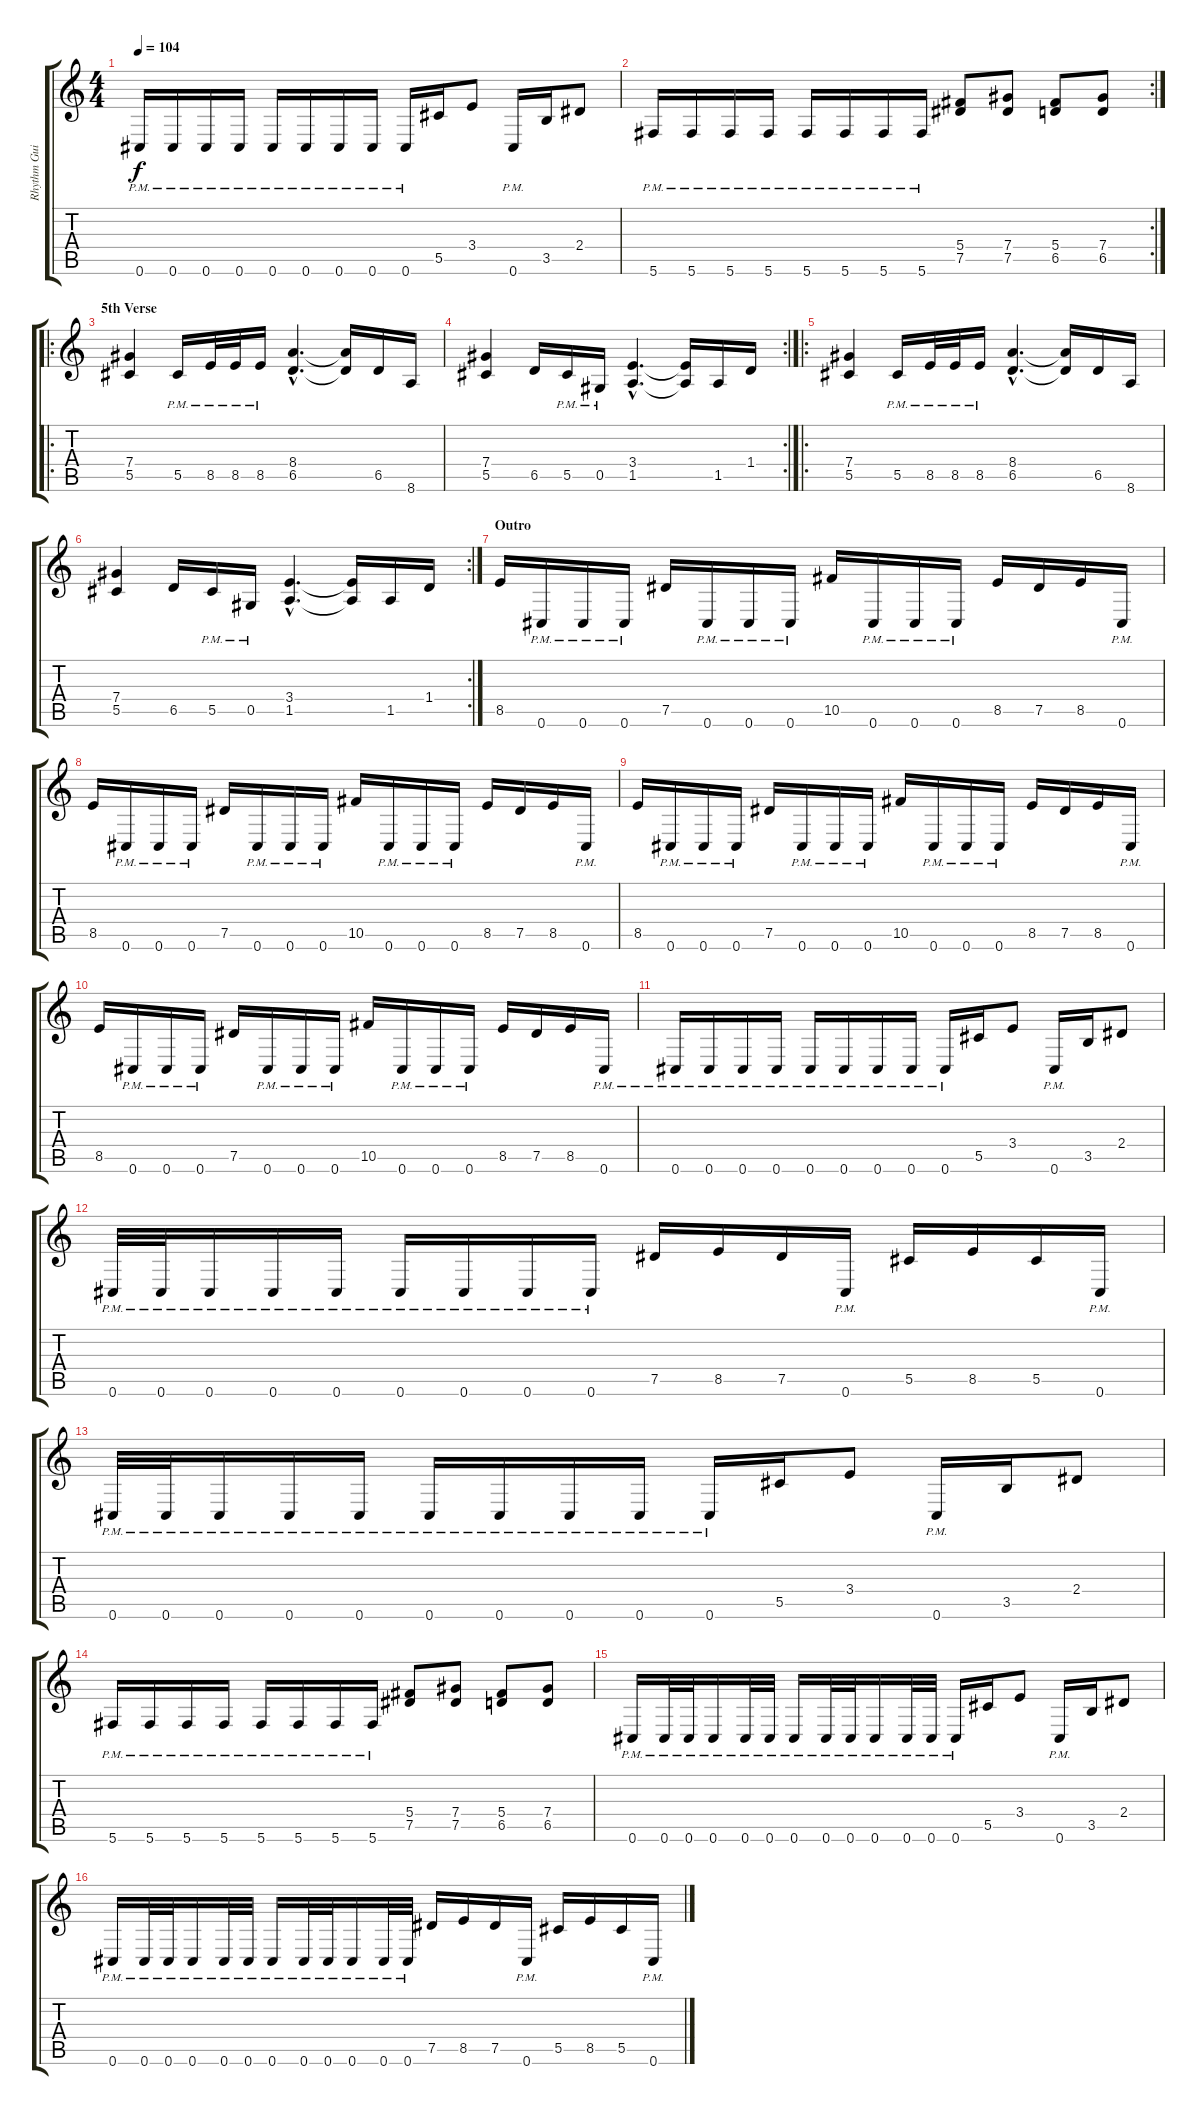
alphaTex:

\track ("Rhythm Guitar" "Rhythm Gui") {instrument distortionguitar}
\staff {score tabs}
\tuning (Eb4 Bb3 Gb3 Db3 Ab2 Db2) {hide}
\ts (4 4)
\tempo 104
\clef g2
\ks c
0.6{pm}.16{dy f} 0.6{pm}.16 0.6{pm}.16 0.6{pm}.16 0.6{pm}.16 0.6{pm}.16 0.6{pm}.16 0.6{pm}.16 0.6{pm}.16 5.5.16 3.4.8 0.6{pm}.16 3.5.16 2.4.8 |
\rc 2
5.6{pm}.16 5.6{pm}.16 5.6{pm}.16 5.6{pm}.16 5.6{pm}.16 5.6{pm}.16 5.6{pm}.16 5.6{pm}.16 (5.4 7.5).8 (7.4 7.5).8 (5.4 6.5).8 (7.4 6.5).8 |
\ro
\section ("" "5th Verse")
(7.4 5.5).4 5.5{pm}.16 8.5{pm}.32 8.5{pm}.32 8.5{pm}.16 (8.4{hac} 6.5{hac}).4{d} (8.4{t} 6.5{t}).16 6.5.16 8.6.16 |
\rc 2
(7.4 5.5).4 6.5.16 5.5{pm}.16 0.5{pm}.16 (3.4{hac} 1.5{hac}).4{d} (3.4{t} 1.5{t}).16 1.5.16 1.4.16 |
\ro
(7.4 5.5).4 5.5{pm}.16 8.5{pm}.32 8.5{pm}.32 8.5{pm}.16 (8.4{hac} 6.5{hac}).4{d} (8.4{t} 6.5{t}).16 6.5.16 8.6.16 |
\rc 2
(7.4 5.5).4 6.5.16 5.5{pm}.16 0.5{pm}.16 (3.4{hac} 1.5{hac}).4{d} (3.4{t} 1.5{t}).16 1.5.16 1.4.16 |
\section ("" "Outro")
8.5.16{balance 6} 0.6{pm}.16 0.6{pm}.16 0.6{pm}.16 7.5.16 0.6{pm}.16 0.6{pm}.16 0.6{pm}.16 10.5.16 0.6{pm}.16 0.6{pm}.16 0.6{pm}.16 8.5.16 7.5.16 8.5.16 0.6{pm}.16 |
8.5.16 0.6{pm}.16 0.6{pm}.16 0.6{pm}.16 7.5.16 0.6{pm}.16 0.6{pm}.16 0.6{pm}.16 10.5.16 0.6{pm}.16 0.6{pm}.16 0.6{pm}.16 8.5.16 7.5.16 8.5.16 0.6{pm}.16 |
8.5.16{balance 4} 0.6{pm}.16 0.6{pm}.16 0.6{pm}.16 7.5.16 0.6{pm}.16 0.6{pm}.16 0.6{pm}.16 10.5.16 0.6{pm}.16 0.6{pm}.16 0.6{pm}.16 8.5.16 7.5.16 8.5.16 0.6{pm}.16 |
8.5.16 0.6{pm}.16 0.6{pm}.16 0.6{pm}.16 7.5.16 0.6{pm}.16 0.6{pm}.16 0.6{pm}.16 10.5.16 0.6{pm}.16 0.6{pm}.16 0.6{pm}.16 8.5.16 7.5.16 8.5.16 0.6{pm}.16 |
0.6{pm}.16 0.6{pm}.16 0.6{pm}.16 0.6{pm}.16 0.6{pm}.16 0.6{pm}.16 0.6{pm}.16 0.6{pm}.16 0.6{pm}.16 5.5.16 3.4.8 0.6{pm}.16 3.5.16 2.4.8 |
0.6{pm}.32 0.6{pm}.32 0.6{pm}.16 0.6{pm}.16 0.6{pm}.16 0.6{pm}.16 0.6{pm}.16 0.6{pm}.16 0.6{pm}.16 7.5.16 8.5.16 7.5.16 0.6{pm}.16 5.5.16 8.5.16 5.5.16 0.6{pm}.16 |
0.6{pm}.32 0.6{pm}.32 0.6{pm}.16 0.6{pm}.16 0.6{pm}.16 0.6{pm}.16 0.6{pm}.16 0.6{pm}.16 0.6{pm}.16 0.6{pm}.16 5.5.16 3.4.8 0.6{pm}.16 3.5.16 2.4.8 |
5.6{pm}.16 5.6{pm}.16 5.6{pm}.16 5.6{pm}.16 5.6{pm}.16 5.6{pm}.16 5.6{pm}.16 5.6{pm}.16 (5.4 7.5).8 (7.4 7.5).8 (5.4 6.5).8 (7.4 6.5).8 |
0.6{pm}.16 0.6{pm}.32 0.6{pm}.32 0.6{pm}.16 0.6{pm}.32 0.6{pm}.32 0.6{pm}.16 0.6{pm}.32 0.6{pm}.32 0.6{pm}.16 0.6{pm}.32 0.6{pm}.32 0.6{pm}.16 5.5.16 3.4.8 0.6{pm}.16 3.5.16 2.4.8 |
0.6{pm}.16 0.6{pm}.32 0.6{pm}.32 0.6{pm}.16 0.6{pm}.32 0.6{pm}.32 0.6{pm}.16 0.6{pm}.32 0.6{pm}.32 0.6{pm}.16 0.6{pm}.32 0.6{pm}.32 7.5.16 8.5.16 7.5.16 0.6{pm}.16 5.5.16 8.5.16 5.5.16 0.6{pm}.16
